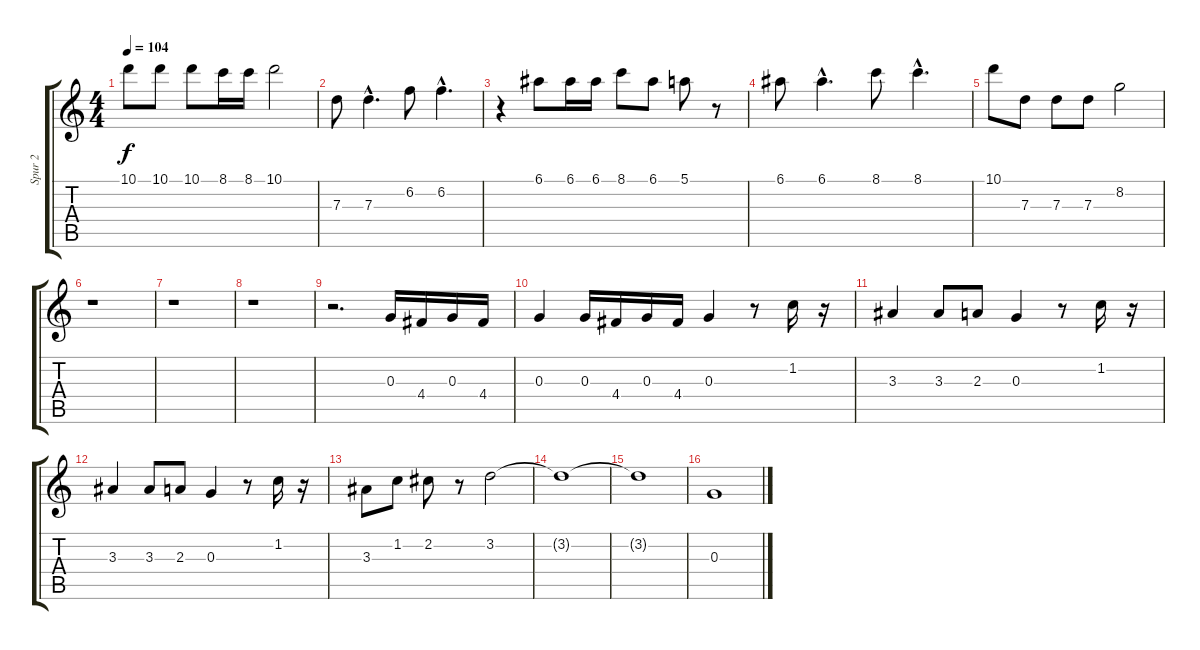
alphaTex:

\track ("Spur 2" "Spur 2") {instrument electricguitarmuted}
\staff {score tabs}
\tuning (E4 B3 G3 D3 A2 E2) {hide}
\ts (4 4)
\tempo 104
\clef g2
\ks c
10.1.8{dy f} 10.1.8 10.1.8 8.1.16 8.1.16 10.1.2 |
7.3.8 7.3{hac}.4{d} 6.2.8 6.2{hac}.4{d} |
r.4 6.1.8 6.1.16 6.1.16 8.1.8 6.1.8 5.1.8 r.8 |
6.1.8 6.1{hac}.4{d} 8.1.8 8.1{hac}.4{d} |
10.1.8 7.3.8 7.3.8 7.3.8 8.2.2 |
r.1 |
r.1 |
r.1 |
r.2{d} 0.3.16 4.4.16 0.3.16 4.4.16 |
0.3.4 0.3.16 4.4.16 0.3.16 4.4.16 0.3.4 r.8 1.2.16 r.16 |
3.3.4 3.3.8 2.3.8 0.3.4 r.8 1.2.16 r.16 |
3.3.4 3.3.8 2.3.8 0.3.4 r.8 1.2.16 r.16 |
3.3.8 1.2.8 2.2.8 r.8 3.2.2 |
3.2{t}.1 |
3.2{t}.1 |
0.3.1
